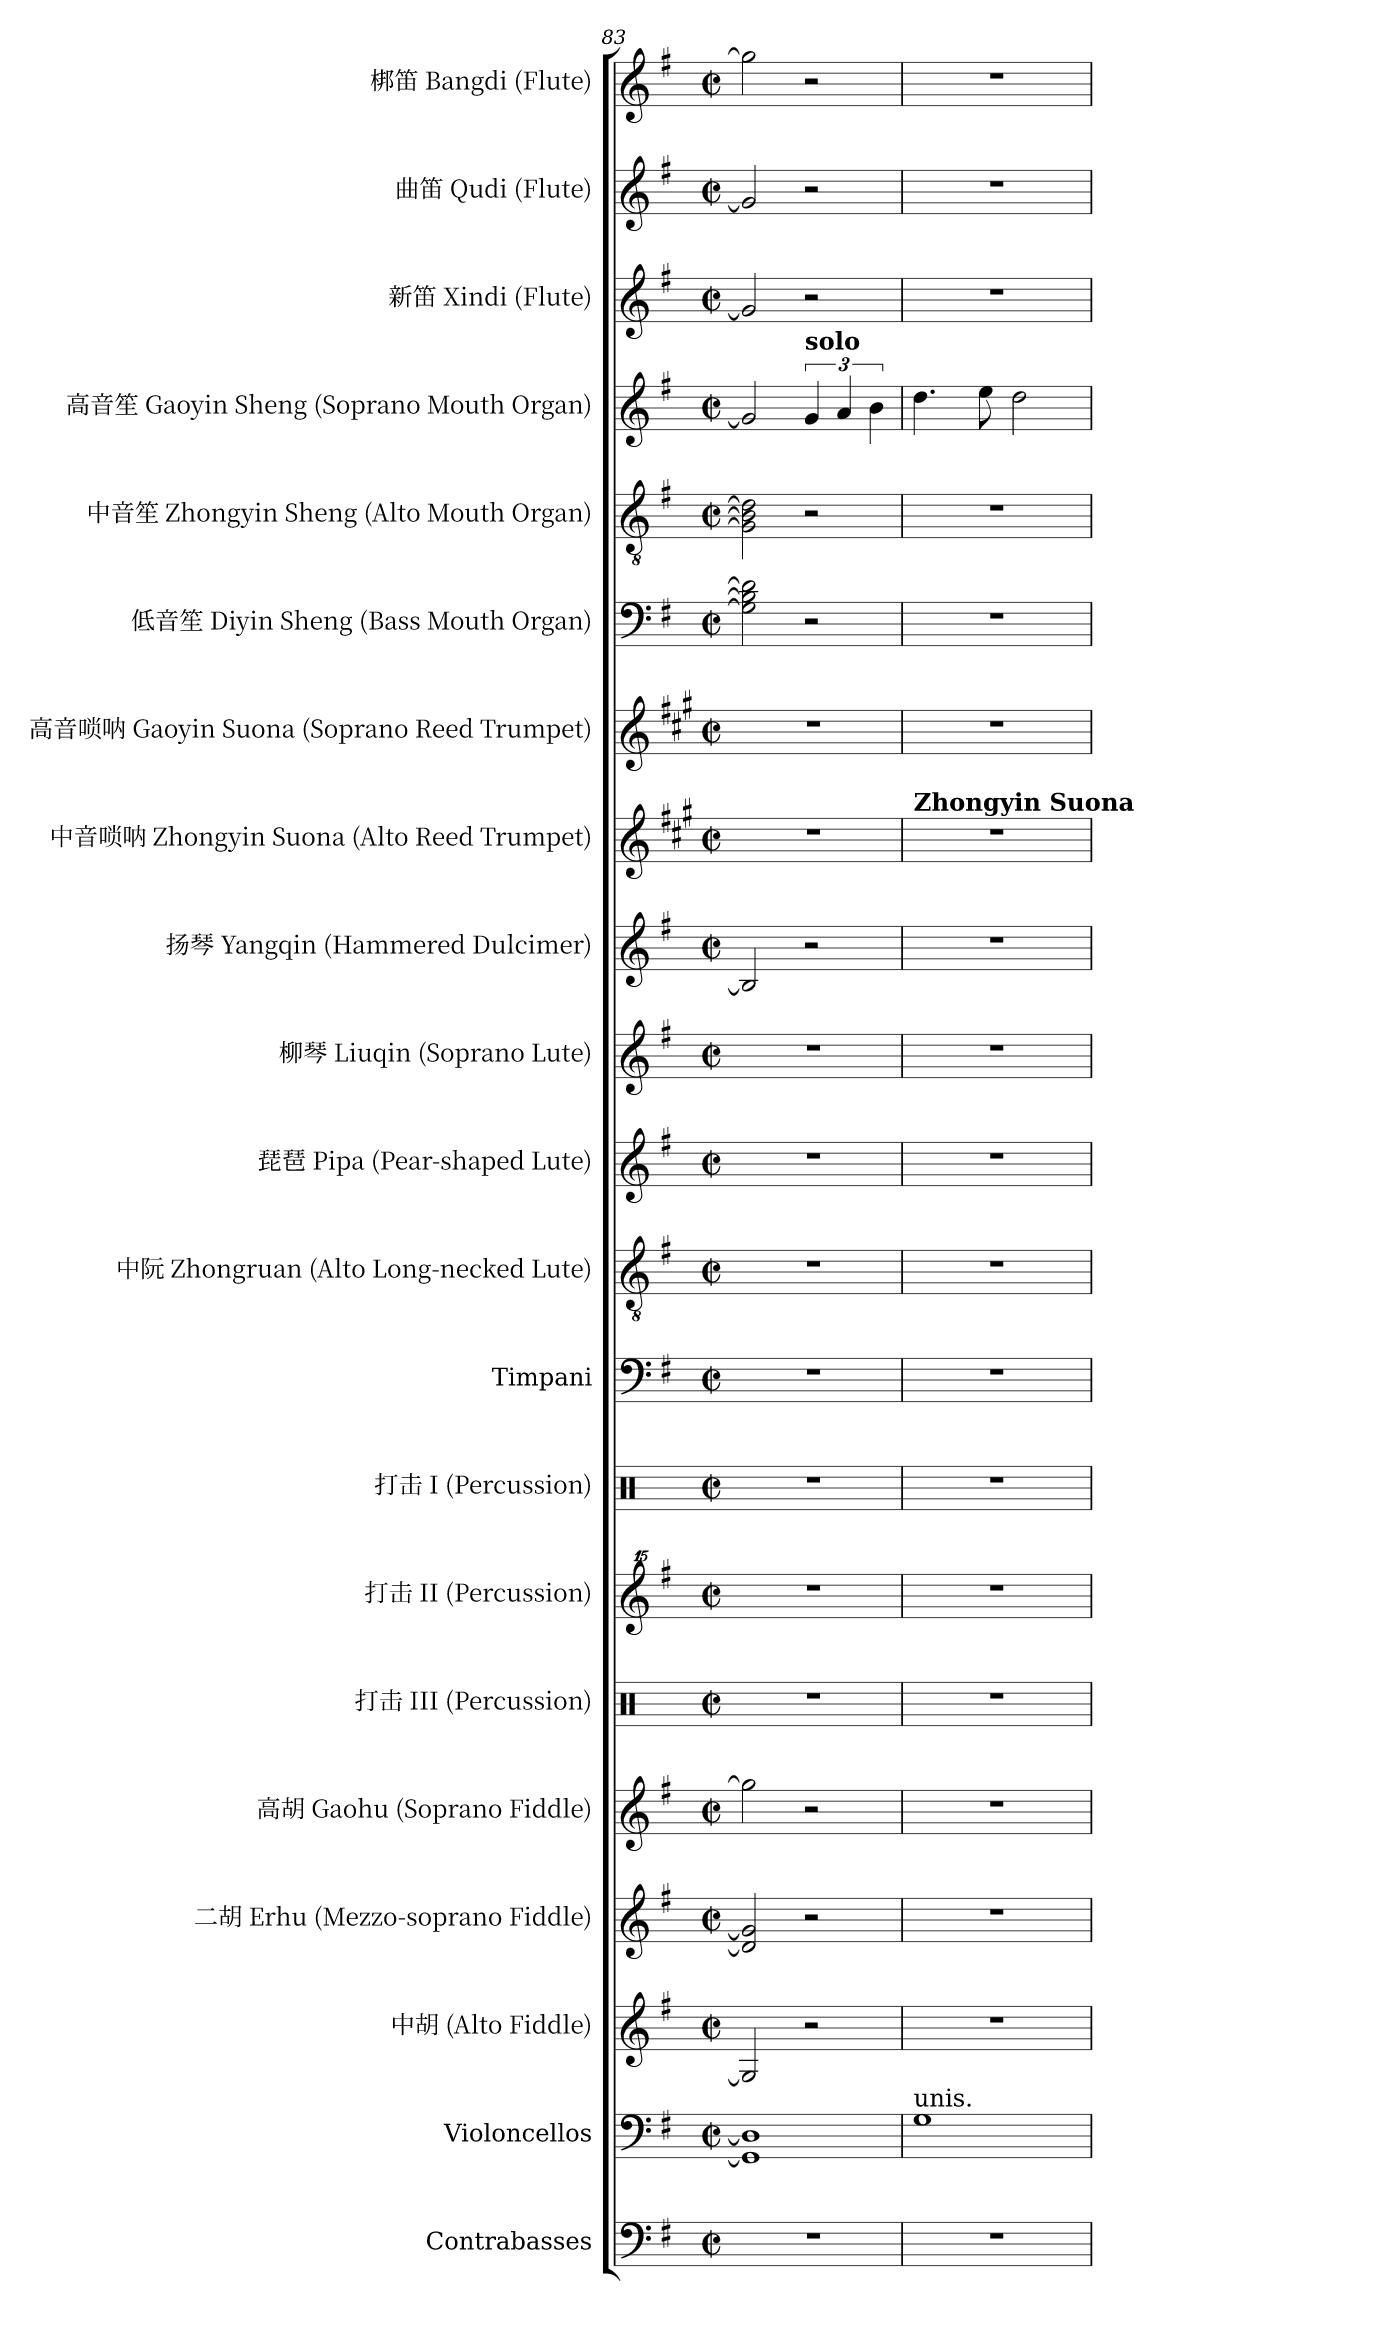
**kern	**kern	**kern	**kern	**kern	**kern	**kern	**kern	**kern	**kern	**kern	**kern	**kern	**kern	**kern	**kern	**kern	**kern	**dynam	**kern	**kern	**kern
*part21	*part20	*part19	*part18	*part17	*part16	*part15	*part14	*part13	*part12	*part11	*part10	*part9	*part8	*part7	*part6	*part5	*part4	*part4	*part3	*part2	*part1
*staff21	*staff20	*staff19	*staff18	*staff17	*staff16	*staff15	*staff14	*staff13	*staff12	*staff11	*staff10	*staff9	*staff8	*staff7	*staff6	*staff5	*staff4	*staff4	*staff3	*staff2	*staff1
*I"Contrabasses	*I"Violoncellos	*I"中胡 (Alto Fiddle)	*I"二胡 Erhu (Mezzo-soprano Fiddle)	*I"高胡 Gaohu (Soprano Fiddle)	*I"打击 III (Percussion)	*I"打击 II (Percussion)	*I"打击 I (Percussion)	*I"Timpani	*I"中阮 Zhongruan (Alto Long-necked Lute)	*I"琵琶 Pipa (Pear-shaped Lute)	*I"柳琴 Liuqin (Soprano Lute)	*I"扬琴 Yangqin  (Hammered Dulcimer)	*I"中音唢呐 Zhongyin Suona (Alto Reed Trumpet)	*I"高音唢呐 Gaoyin Suona (Soprano Reed Trumpet)	*I"低音笙 Diyin Sheng (Bass Mouth Organ)	*I"中音笙 Zhongyin Sheng (Alto Mouth Organ)	*I"高音笙 Gaoyin Sheng (Soprano Mouth Organ)	*	*I"新笛 Xindi (Flute)	*I"曲笛 Qudi (Flute)	*I"梆笛 Bangdi (Flute)
*I'Cbs.	*I'Vcs.	*	*	*	*I'打击 III	*I'打击 II	*I'打击 I	*I'Timp.	*	*	*	*	*	*	*	*	*	*	*	*	*
*clefF4	*clefF4	*clefG2	*clefG2	*clefG2	*clefX	*clefG^^2	*clefX	*clefF4	*clefGv2	*clefG2	*clefG2	*clefG2	*clefG2	*clefG2	*clefF4	*clefGv2	*clefG2	*	*clefG2	*clefG2	*clefG2
*	*	*	*	*	*	*	*	*	*	*ITrd7c12	*	*	*ITrd1c2	*ITrd1c2	*	*	*	*	*	*	*
*k[f#]	*k[f#]	*k[f#]	*k[f#]	*k[f#]	*k[]	*k[f#]	*k[]	*k[f#]	*k[f#]	*k[f#]	*k[f#]	*k[f#]	*k[f#]	*k[f#]	*k[f#]	*k[f#]	*k[f#]	*	*k[f#]	*k[f#]	*k[f#]
*M2/2	*M2/2	*M2/2	*M2/2	*M2/2	*M2/2	*M2/2	*M2/2	*M2/2	*M2/2	*M2/2	*M2/2	*M2/2	*M2/2	*M2/2	*M2/2	*M2/2	*M2/2	*	*M2/2	*M2/2	*M2/2
*met(c|)	*met(c|)	*met(c|)	*met(c|)	*met(c|)	*met(c|)	*met(c|)	*met(c|)	*met(c|)	*met(c|)	*met(c|)	*met(c|)	*met(c|)	*met(c|)	*met(c|)	*met(c|)	*met(c|)	*met(c|)	*	*met(c|)	*met(c|)	*met(c|)
=83	=83	=83	=83	=83	=83	=83	=83	=83	=83	=83	=83	=83	=83	=83	=83	=83	=83	=83	=83	=83	=83
1r	1GG] 1D]	2G/]	2d/] 2g/]	2gg\]	1r	1r	1r	1r	1r	1r	1r	2B/]	1r	1r	2G\] 2B\] 2d\]	2G\] 2B\] 2d\]	2g/]	.	2g/]	2g/]	2gg\]
!	!	!	!	!	!	!	!	!	!	!	!	!	!	!	!	!	!LO:TX:a:B:t=solo	!	!	!	!
!	!	!	!	!	!	!	!	!	!	!	!	!	!	!	!	!	!	!LO:DY:b	!	!	!
!	!	!	!	!	!	!	!	!	!	!	!	!	!	!	!	!	!	!LO:DY:n=1:b	!	!	!
.	.	2r	2r	2r	.	.	.	.	.	.	.	2r	.	.	2r	2r	6g/	mp f	2r	2r	2r
.	.	.	.	.	.	.	.	.	.	.	.	.	.	.	.	.	6a/	.	.	.	.
.	.	.	.	.	.	.	.	.	.	.	.	.	.	.	.	.	6b\	.	.	.	.
=84	=84	=84	=84	=84	=84	=84	=84	=84	=84	=84	=84	=84	=84	=84	=84	=84	=84	=84	=84	=84	=84
!	!	!	!	!	!	!	!	!	!	!	!	!	!LO:TX:a:B:t=Zhongyin Suona	!	!	!	!	!	!	!	!
!	!LO:TX:a:t=unis.	!	!	!	!	!	!	!	!	!	!	!	!	!	!	!	!	!	!	!	!
1r	1G	1r	1r	1r	1r	1r	1r	1r	1r	1r	1r	1r	1r	1r	1r	1r	4.dd\	.	1r	1r	1r
.	.	.	.	.	.	.	.	.	.	.	.	.	.	.	.	.	8ee\	.	.	.	.
.	.	.	.	.	.	.	.	.	.	.	.	.	.	.	.	.	2dd\	.	.	.	.
=	=	=	=	=	=	=	=	=	=	=	=	=	=	=	=	=	=	=	=	=	=
*-	*-	*-	*-	*-	*-	*-	*-	*-	*-	*-	*-	*-	*-	*-	*-	*-	*-	*-	*-	*-	*-
